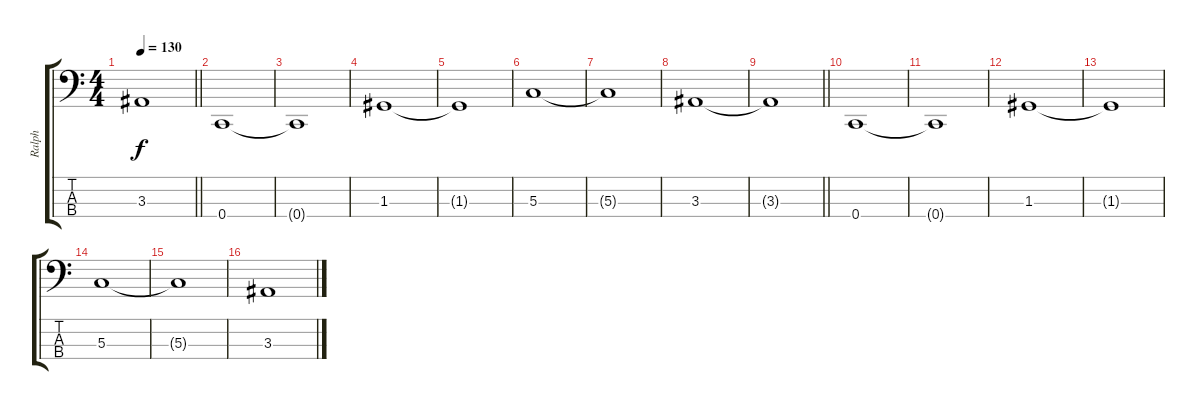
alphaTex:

\track ("Ralph" "Ralph") {instrument electricbasspick}
\staff {score tabs}
\tuning (F2 C2 G1 C1) {hide}
\ts (4 4)
\tempo 130
\clef f4
\barLineRight lightlight
\ks c
3.3{t}.1{dy f} |
0.4.1 |
0.4{t}.1 |
1.3.1 |
1.3{t}.1 |
5.3.1 |
5.3{t}.1 |
3.3.1 |
\barLineRight lightlight
3.3{t}.1 |
0.4.1 |
0.4{t}.1 |
1.3.1 |
1.3{t}.1 |
5.3.1 |
5.3{t}.1 |
3.3.1
